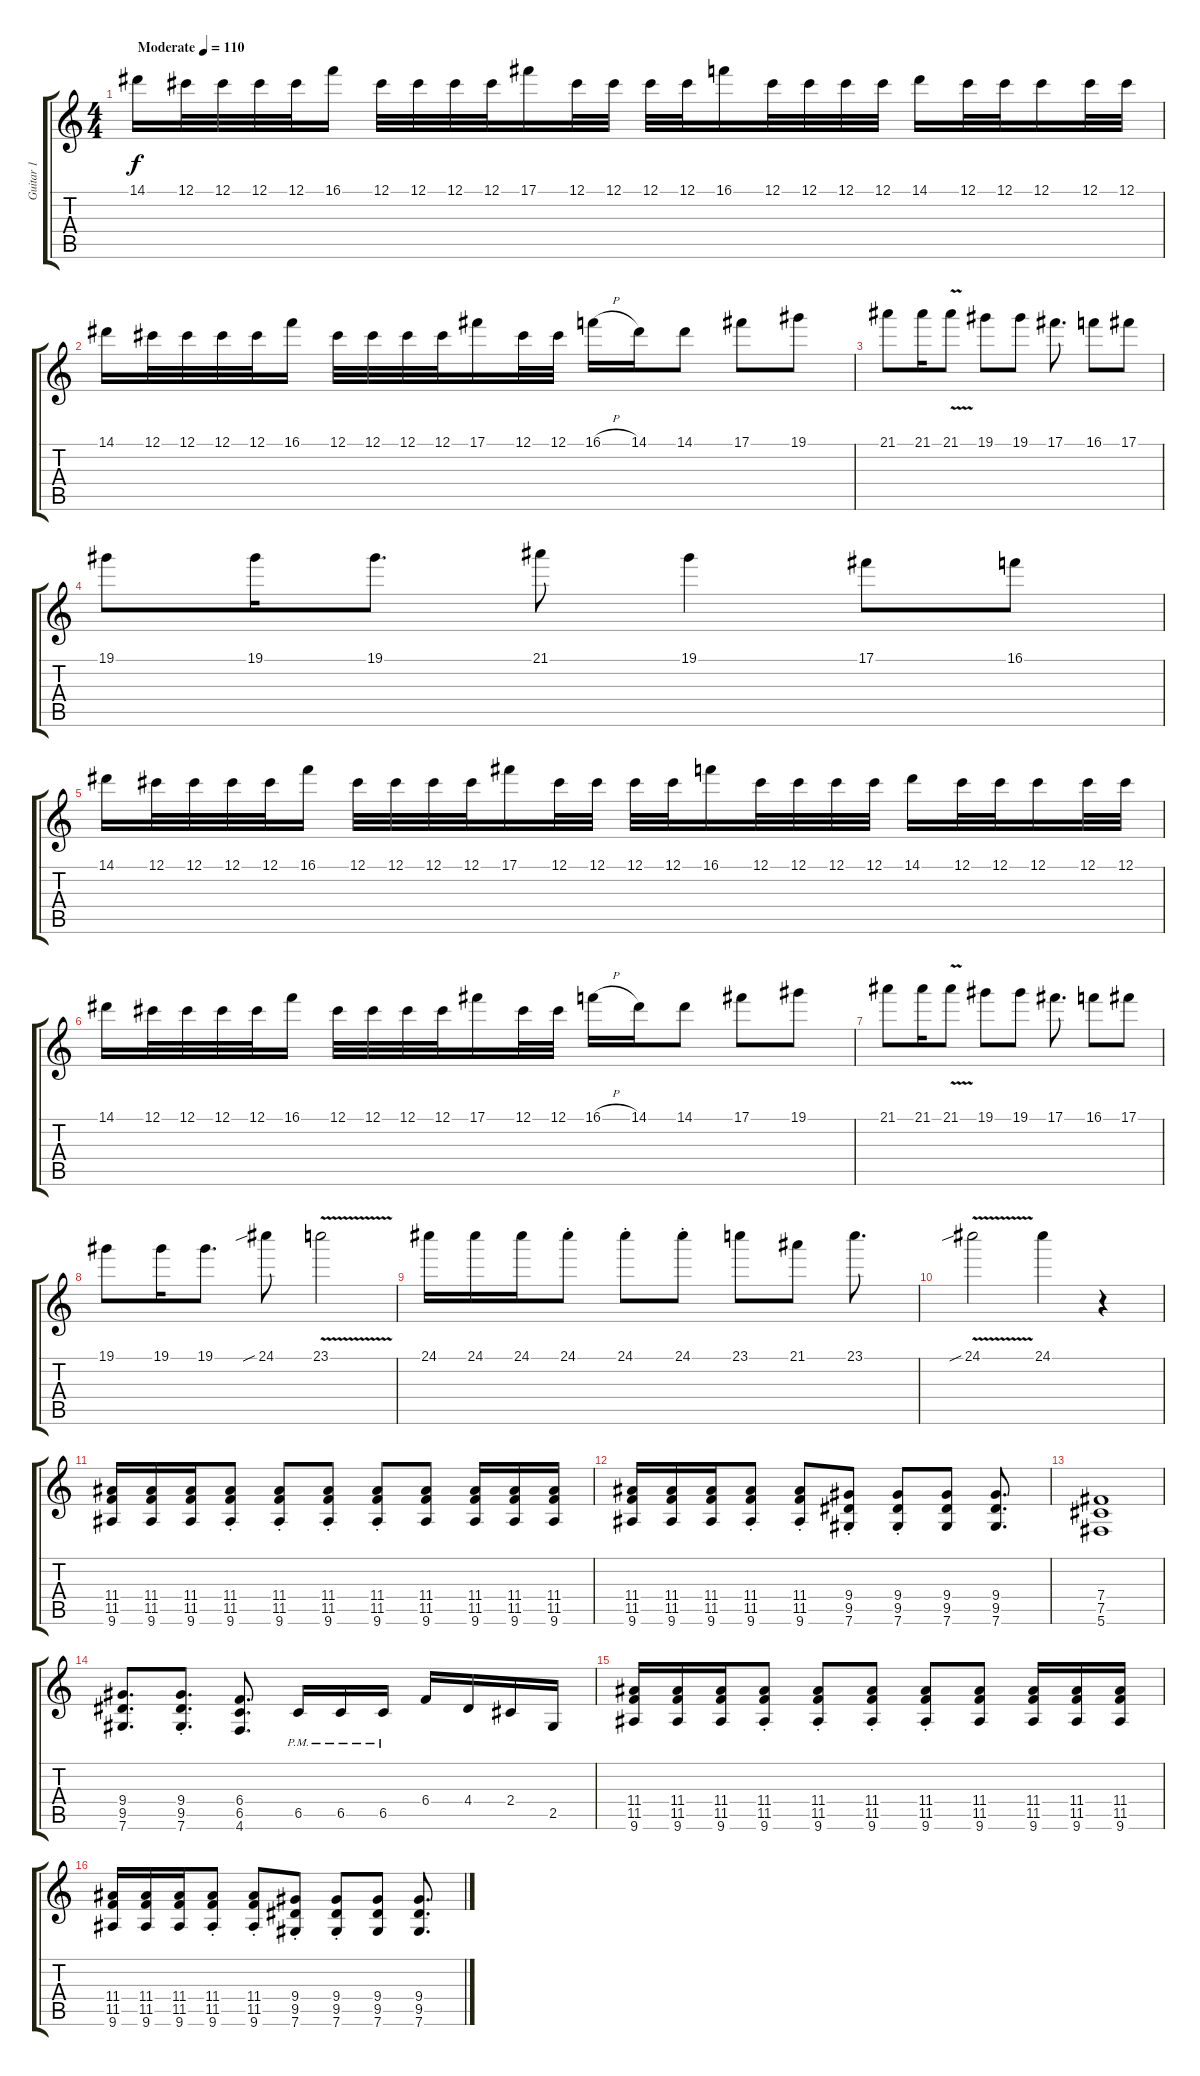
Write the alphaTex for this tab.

\track ("Guitar 1" "Guitar 1") {instrument distortionguitar}
\staff {score tabs}
\tuning (Db4 Ab3 E3 B2 Gb2 Db2) {hide}
\ts (4 4)
\tempo (110 "Moderate")
\clef g2
\ks c
14.1.16{dy f instrument distortionguitar} 12.1.32 12.1.32 12.1.32 12.1.32 16.1.16 12.1.32 12.1.32 12.1.32 12.1.32 17.1.16 12.1.32 12.1.32 12.1.32 12.1.32 16.1.16 12.1.32 12.1.32 12.1.32 12.1.32 14.1.16 12.1.32 12.1.32 12.1.16 12.1.32 12.1.32 |
14.1.16 12.1.32 12.1.32 12.1.32 12.1.32 16.1.16 12.1.32 12.1.32 12.1.32 12.1.32 17.1.16 12.1.32 12.1.32 16.1{h}.16 14.1.16 14.1.8 17.1.8 19.1.8 |
21.1.8 21.1.16 21.1{v}.8 19.1.8 19.1.8 17.1.8{d} 16.1.8 17.1.8 |
19.1.8 19.1.16 19.1.8{d} 21.1.8 19.1.4 17.1.8 16.1.8 |
14.1.16 12.1.32 12.1.32 12.1.32 12.1.32 16.1.16 12.1.32 12.1.32 12.1.32 12.1.32 17.1.16 12.1.32 12.1.32 12.1.32 12.1.32 16.1.16 12.1.32 12.1.32 12.1.32 12.1.32 14.1.16 12.1.32 12.1.32 12.1.16 12.1.32 12.1.32 |
14.1.16 12.1.32 12.1.32 12.1.32 12.1.32 16.1.16 12.1.32 12.1.32 12.1.32 12.1.32 17.1.16 12.1.32 12.1.32 16.1{h}.16 14.1.16 14.1.8 17.1.8 19.1.8 |
21.1.8 21.1.16 21.1{v}.8 19.1.8 19.1.8 17.1.8{d} 16.1.8 17.1.8 |
19.1.8 19.1.16 19.1.8{d} 24.1{sib}.8 23.1{v}.2 |
24.1.16 24.1.16 24.1.16 24.1{st}.8 24.1{st}.8 24.1{st}.8 23.1.8 21.1.8 23.1.8{d} |
24.1{v sib}.2 24.1.4 r.4 |
(11.4 11.5 9.6).16 (11.4 11.5 9.6).16 (11.4 11.5 9.6).16 (11.4{st} 11.5{st} 9.6{st}).8 (11.4{st} 11.5{st} 9.6{st}).8 (11.4{st} 11.5{st} 9.6{st}).8 (11.4{st} 11.5{st} 9.6{st}).8 (11.4 11.5 9.6).8 (11.4 11.5 9.6).16 (11.4 11.5 9.6).16 (11.4 11.5 9.6).16 |
(11.4 11.5 9.6).16 (11.4 11.5 9.6).16 (11.4 11.5 9.6).16 (11.4{st} 11.5{st} 9.6{st}).8 (11.4{st} 11.5{st} 9.6{st}).8 (9.4{st} 9.5{st} 7.6{st}).8 (9.4{st} 9.5{st} 7.6{st}).8 (9.4 9.5 7.6).8 (9.4 9.5 7.6).8{d} |
(7.4 7.5 5.6).1 |
(9.4 9.5 7.6).8{d} (9.4{st} 9.5{st} 7.6{st}).8{d} (6.4 6.5 4.6).8{d} 6.5{pm}.16 6.5{pm}.16 6.5{pm}.16 6.4.16 4.4.16 2.4.16 2.5.16 |
(11.4 11.5 9.6).16 (11.4 11.5 9.6).16 (11.4 11.5 9.6).16 (11.4{st} 11.5{st} 9.6{st}).8 (11.4{st} 11.5{st} 9.6{st}).8 (11.4{st} 11.5{st} 9.6{st}).8 (11.4{st} 11.5{st} 9.6{st}).8 (11.4 11.5 9.6).8 (11.4 11.5 9.6).16 (11.4 11.5 9.6).16 (11.4 11.5 9.6).16 |
(11.4 11.5 9.6).16 (11.4 11.5 9.6).16 (11.4 11.5 9.6).16 (11.4{st} 11.5{st} 9.6{st}).8 (11.4{st} 11.5{st} 9.6{st}).8 (9.4{st} 9.5{st} 7.6{st}).8 (9.4{st} 9.5{st} 7.6{st}).8 (9.4 9.5 7.6).8 (9.4 9.5 7.6).8{d}
